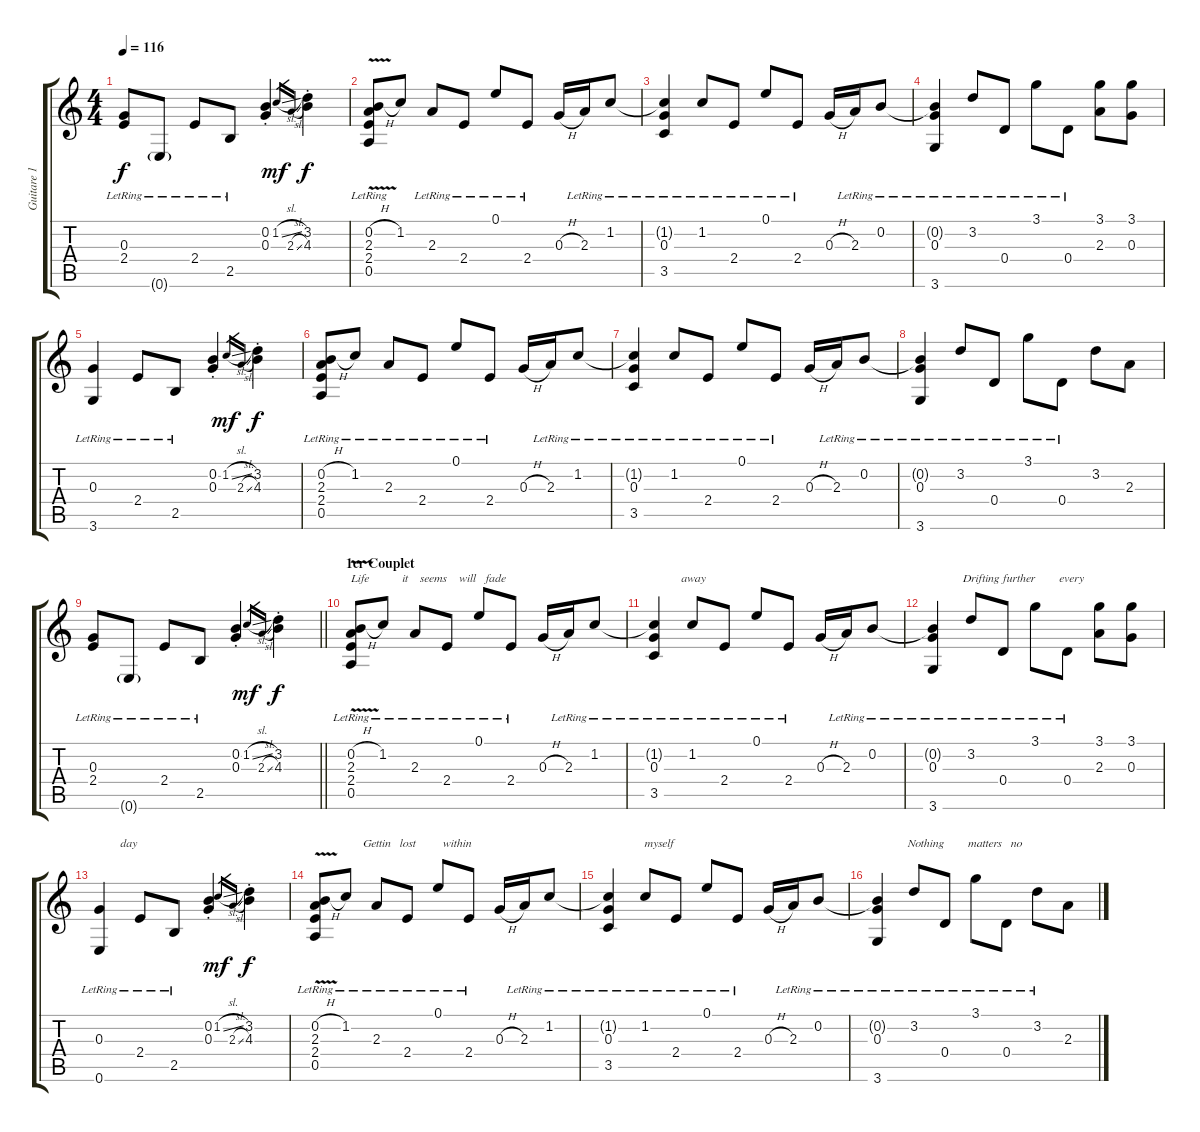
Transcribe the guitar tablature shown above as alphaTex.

\track ("Guitare 1 " "Guitare 1 ") {instrument acousticguitarsteel}
\staff {score tabs}
\tuning (E4 B3 G3 D3 A2 E2) {hide}
\ts (4 4)
\tempo 116
\clef g2
\ks c
(0.3{lr} 2.4{lr}).8{dy f} 0.6{g lr}.8 2.4{lr}.8 2.5{lr}.8 (0.2{st} 0.3{st}).4 1.2{sl}.16{gr dy mf} 2.3{sl}.16{gr} (3.2{st} 4.3{st}).4{dy f} |
(0.2{h} 2.3{v lr} 2.4{v lr} 0.5{lr}).8 1.2.8 2.3{lr}.8 2.4{lr}.8 0.1{lr}.8 2.4{lr}.8 0.3{h}.16 2.3{lr}.16 1.2{lr}.8 |
(1.2{t} 0.3{lr} 3.5{lr}).4 1.2{lr}.8 2.4{lr}.8 0.1{lr}.8 2.4{lr}.8 0.3{h}.16 2.3{lr}.16 0.2{lr}.8 |
(0.2{t} 0.3{lr} 3.6{lr}).4 3.2{lr}.8 0.4{lr}.8 3.1{lr}.8 0.4{lr}.8 (3.1 2.3).8 (3.1 0.3).8 |
(0.3{lr} 3.6{lr}).4 2.4{lr}.8 2.5{lr}.8 (0.2{st} 0.3{st}).4 1.2{sl}.16{gr dy mf} 2.3{sl}.16{gr} (3.2{st} 4.3{st}).4{dy f} |
(0.2{h} 2.3{lr} 2.4{lr} 0.5{lr}).8 1.2{lr}.8 2.3{lr}.8 2.4{lr}.8 0.1{lr}.8 2.4{lr}.8 0.3{h}.16 2.3{lr}.16 1.2{lr}.8 |
(1.2{t} 0.3{lr} 3.5{lr}).4 1.2{lr}.8 2.4{lr}.8 0.1{lr}.8 2.4{lr}.8 0.3{h}.16 2.3{lr}.16 0.2{lr}.8 |
(0.2{t} 0.3{lr} 3.6{lr}).4 3.2{lr}.8 0.4{lr}.8 3.1{lr}.8 0.4{lr}.8 3.2.8 2.3.8 |
\barLineRight lightlight
(0.3{lr} 2.4{lr}).8 0.6{g lr}.8 2.4{lr}.8 2.5{lr}.8 (0.2{st} 0.3{st}).4 1.2{sl}.16{gr dy mf} 2.3{sl}.16{gr} (3.2{st} 4.3{st}).4{dy f} |
\section ("" "1er Couplet")
(0.2{h} 2.3{v lr} 2.4{v lr} 0.5{lr}).8{txt "Life           it    seems    will   fade"} 1.2{lr}.8 2.3{lr}.8 2.4{lr}.8 0.1{lr}.8 2.4{lr}.8 0.3{h}.16 2.3{lr}.16 1.2{lr}.8 |
(1.2{t} 0.3 3.5{lr}).4{txt "         away"} 1.2{lr}.8 2.4{lr}.8 0.1{lr}.8 2.4{lr}.8 0.3{h}.16 2.3{lr}.16 0.2{lr}.8 |
(0.2{t} 0.3{lr} 3.6{lr}).4{txt "          Drifting further        every "} 3.2{lr}.8 0.4{lr}.8 3.1{lr}.8 0.4{lr}.8 (3.1 2.3).8 (3.1 0.3).8 |
(0.3{lr} 0.6{lr}).4{txt "       day"} 2.4{lr}.8 2.5{lr}.8 (0.2 0.3{st}).4 1.2{sl}.16{gr dy mf} 2.3{sl}.16{gr} (3.2{st} 4.3{st}).4{dy f} |
(0.2{h} 2.3{v lr} 2.4{v lr} 0.5{lr}).8{txt "                Gettin   lost         within"} 1.2{lr}.8 2.3{lr}.8 2.4{lr}.8 0.1{lr}.8 2.4{lr}.8 0.3{h}.16 2.3{lr}.16 1.2{lr}.8 |
(1.2{t} 0.3{lr} 3.5{lr}).4{txt "            myself"} 1.2{lr}.8 2.4{lr}.8 0.1{lr}.8 2.4{lr}.8 0.3{h}.16 2.3{lr}.16 0.2{lr}.8 |
(0.2{t} 0.3{lr} 3.6{lr}).4{txt "          Nothing        matters   no"} 3.2{lr}.8 0.4{lr}.8 3.1{lr}.8 0.4{lr}.8 3.2{lr}.8 2.3.8
